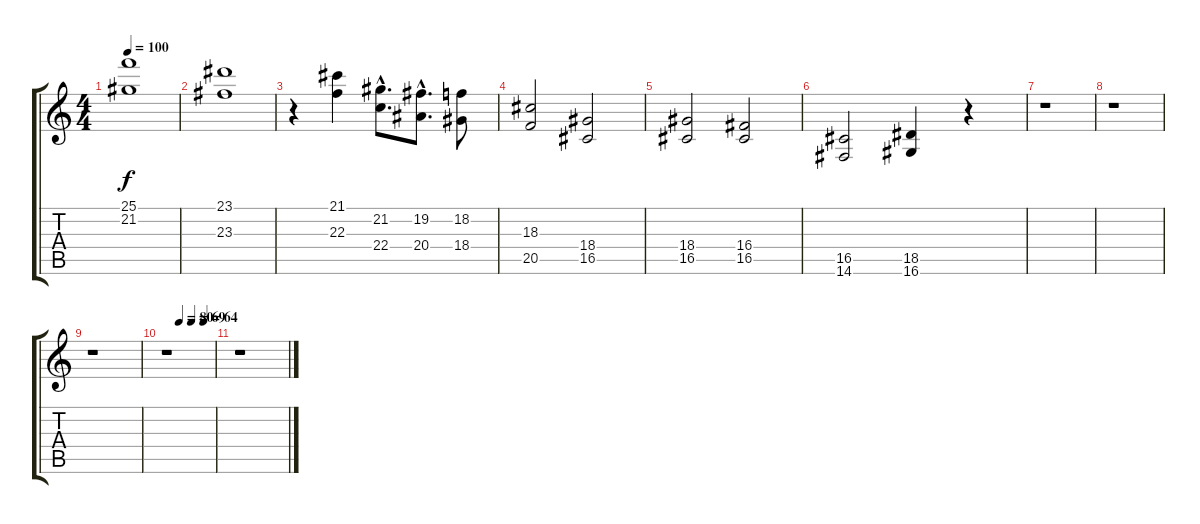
\track "" {instrument stringensemble1}
\staff {score tabs}
\tuning (E4 B3 G3 D3 A2 E2) {hide}
\ts (4 4)
\tempo 100
\clef g2
\ks c
(25.1 21.2).1{dy f} |
(23.1 23.3).1 |
r.4 (21.1 22.3).4 (21.2{hac} 22.4{hac}).8{d} (19.2{hac} 20.4{hac}).8{d} (18.2 18.4).8 |
(18.3 20.5).2 (18.4 16.5).2 |
(18.4 16.5).2 (16.4 16.5).2 |
(16.5 14.6).2 (18.5 16.6).4 r.4 |
r.1 |
r.1 |
r.1 |
\tempo (80 0.28125)
\tempo (69 0.53125)
\tempo (64 0.78125)
r.1 |
r.1
